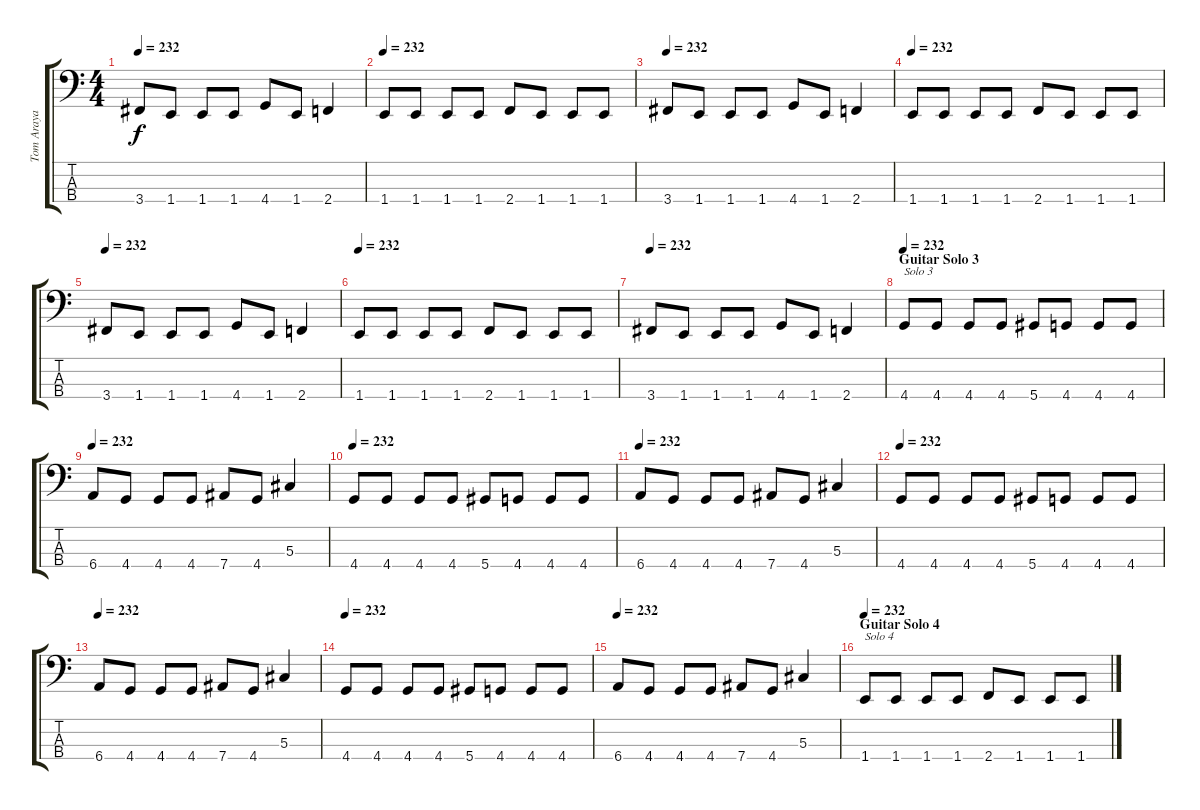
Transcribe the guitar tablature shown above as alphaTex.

\track ("Tom Araya" "Tom Araya") {instrument electricbassfinger}
\staff {score tabs}
\tuning (Gb2 Db2 Ab1 Eb1) {hide}
\ts (4 4)
\tempo 232
\clef f4
\ks c
3.4.8{dy f} 1.4.8 1.4.8 1.4.8 4.4.8 1.4.8 2.4.4 |
\tempo 232
1.4.8 1.4.8 1.4.8 1.4.8 2.4.8 1.4.8 1.4.8 1.4.8 |
\tempo 232
3.4.8 1.4.8 1.4.8 1.4.8 4.4.8 1.4.8 2.4.4 |
\tempo 232
1.4.8 1.4.8 1.4.8 1.4.8 2.4.8 1.4.8 1.4.8 1.4.8 |
\tempo 232
3.4.8 1.4.8 1.4.8 1.4.8 4.4.8 1.4.8 2.4.4 |
\tempo 232
1.4.8 1.4.8 1.4.8 1.4.8 2.4.8 1.4.8 1.4.8 1.4.8 |
\tempo 232
3.4.8 1.4.8 1.4.8 1.4.8 4.4.8 1.4.8 2.4.4 |
\section ("" "Guitar Solo 3")
\tempo 232
4.4.8{txt "Solo 3"} 4.4.8 4.4.8 4.4.8 5.4.8 4.4.8 4.4.8 4.4.8 |
\tempo 232
6.4.8 4.4.8 4.4.8 4.4.8 7.4.8 4.4.8 5.3.4 |
\tempo 232
4.4.8 4.4.8 4.4.8 4.4.8 5.4.8 4.4.8 4.4.8 4.4.8 |
\tempo 232
6.4.8 4.4.8 4.4.8 4.4.8 7.4.8 4.4.8 5.3.4 |
\tempo 232
4.4.8 4.4.8 4.4.8 4.4.8 5.4.8 4.4.8 4.4.8 4.4.8 |
\tempo 232
6.4.8 4.4.8 4.4.8 4.4.8 7.4.8 4.4.8 5.3.4 |
\tempo 232
4.4.8 4.4.8 4.4.8 4.4.8 5.4.8 4.4.8 4.4.8 4.4.8 |
\tempo 232
6.4.8 4.4.8 4.4.8 4.4.8 7.4.8 4.4.8 5.3.4 |
\section ("" "Guitar Solo 4")
\tempo 232
1.4.8{txt "Solo 4"} 1.4.8 1.4.8 1.4.8 2.4.8 1.4.8 1.4.8 1.4.8
